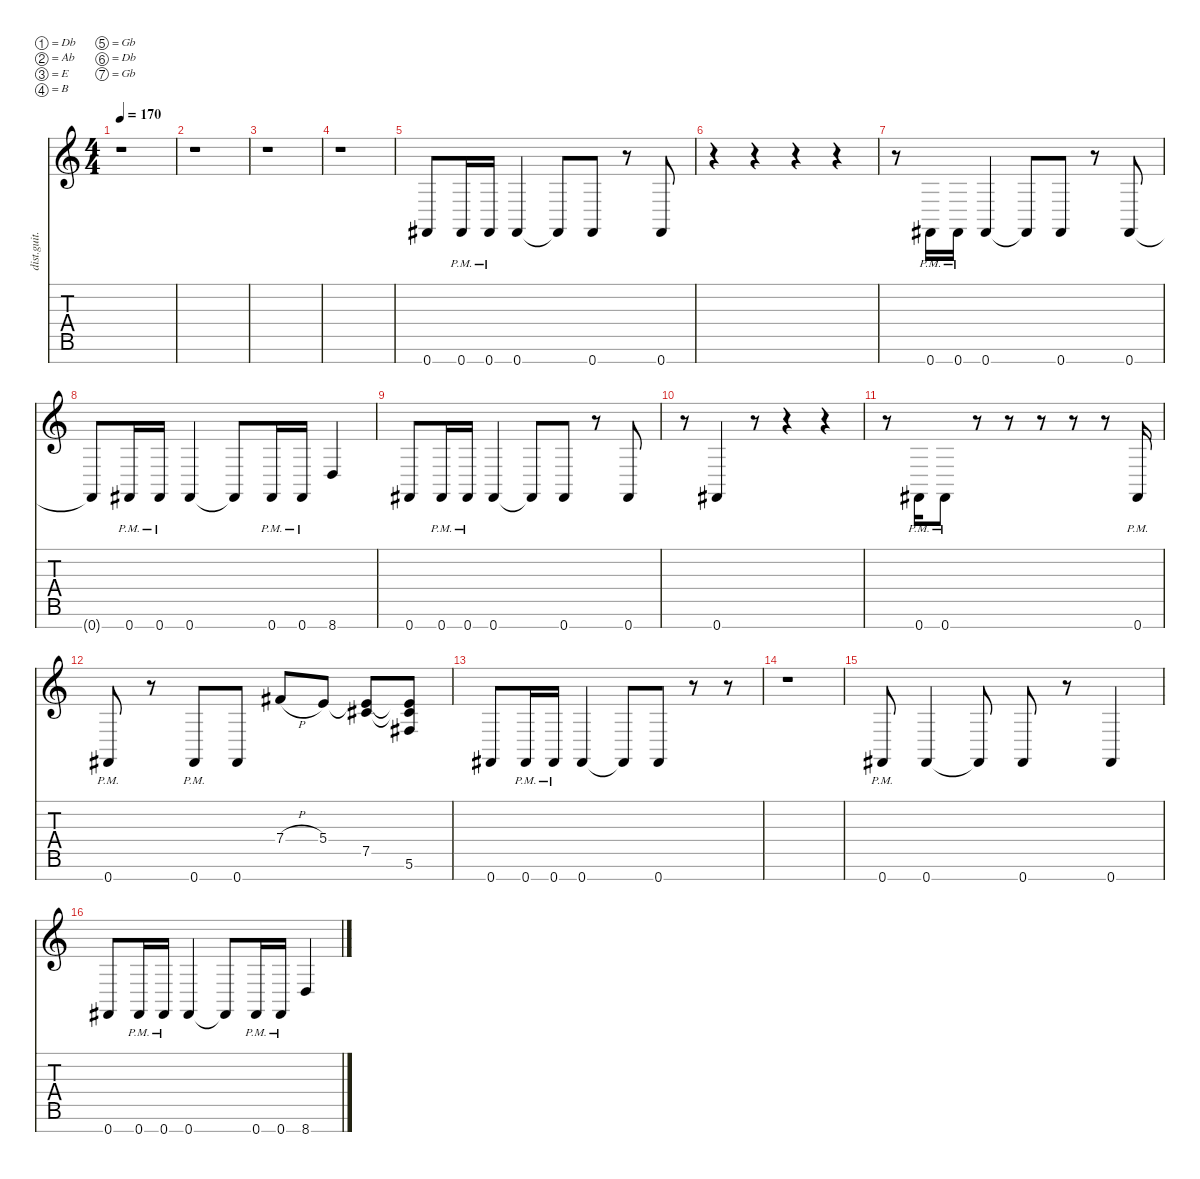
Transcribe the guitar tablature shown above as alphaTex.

\defaultSystemsLayout 4
\hideDynamics
\bracketExtendMode nobrackets
\otherSystemsTrackNameOrientation horizontal
\track ("Distortion Guitar" "dist.guit.") {instrument distortionguitar}
\staff {score tabs}
\tuning (Db4 Ab3 E3 B2 Gb2 Db2 Gb1)
\ts (4 4)
\tempo 170
\clef g2
\ks c
r.1{dy mf beam Down} |
r.1{beam Down} |
r.1{beam Down} |
r.1{beam Down} |
0.7{acc #}.8{beam Up} 0.7{pm acc #}.16{beam Up} 0.7{pm acc #}.16{beam Up} 0.7{acc #}.4{beam Up} 0.7{t acc #}.8{beam Up} 0.7{acc #}.8{beam Up} r.8{beam Up} 0.7{acc #}.8{beam Up} |
r.4{beam Down} r.4{beam Down} r.4{beam Down} r.4{beam Down} |
r.8{beam Down} 0.7{pm acc #}.16{beam Up} 0.7{pm acc #}.16{beam Up} 0.7{acc #}.4{beam Up} 0.7{t acc #}.8{beam Up} 0.7{acc #}.8{beam Up} r.8{beam Up} 0.7{acc #}.8{beam Up} |
0.7{t acc #}.8{beam Up} 0.7{pm acc #}.16{beam Up} 0.7{pm acc #}.16{beam Up} 0.7{acc #}.4{beam Up} 0.7{t acc #}.8{beam Up} 0.7{pm acc #}.16{beam Up} 0.7{pm acc #}.16{beam Up} 8.7.4{beam Up} |
0.7{acc #}.8{beam Up} 0.7{pm acc #}.16{beam Up} 0.7{pm acc #}.16{beam Up} 0.7{acc #}.4{beam Up} 0.7{t acc #}.8{beam Up} 0.7{acc #}.8{beam Up} r.8{beam Up} 0.7{acc #}.8{beam Up} |
r.8{beam Down} 0.7{acc #}.4{beam Up} r.8{beam Up} r.4{beam Up} r.4{beam Up} |
r.8{beam Down} 0.7{pm acc #}.16{beam Up} 0.7{pm acc #}.8{beam Up} r.8{beam Up} r.8{beam Up} r.8{beam Up} r.8{beam Up} r.8{beam Up} 0.7{pm acc #}.16{beam Up} |
0.7{pm acc #}.8{beam Up} r.8{beam Up} 0.7{pm acc #}.8{beam Up} 0.7{acc #}.8{beam Up} 7.4{h acc #}.8{beam Up} 5.4.8{beam Up} (5.4{t} 7.5{acc #}).8{beam Up} (5.6{acc #} 5.4{t} 7.5{t acc #}).8{beam Up} |
0.7{acc #}.8{beam Up} 0.7{pm acc #}.16{beam Up} 0.7{pm acc #}.16{beam Up} 0.7{acc #}.4{beam Up} 0.7{t acc #}.8{beam Up} 0.7{acc #}.8{beam Up} r.8{beam Up} r.8{beam Up} |
r.1{beam Down} |
0.7{pm acc #}.8{beam Up} 0.7{acc #}.4{beam Up} 0.7{t acc #}.8{beam Up} 0.7{acc #}.8{beam Up} r.8{beam Up} 0.7{acc #}.4{beam Up} |
0.7{acc #}.8{beam Up} 0.7{pm acc #}.16{beam Up} 0.7{pm acc #}.16{beam Up} 0.7{acc #}.4{beam Up} 0.7{t acc #}.8{beam Up} 0.7{pm acc #}.16{beam Up} 0.7{pm acc #}.16{beam Up} 8.7.4{beam Up}
